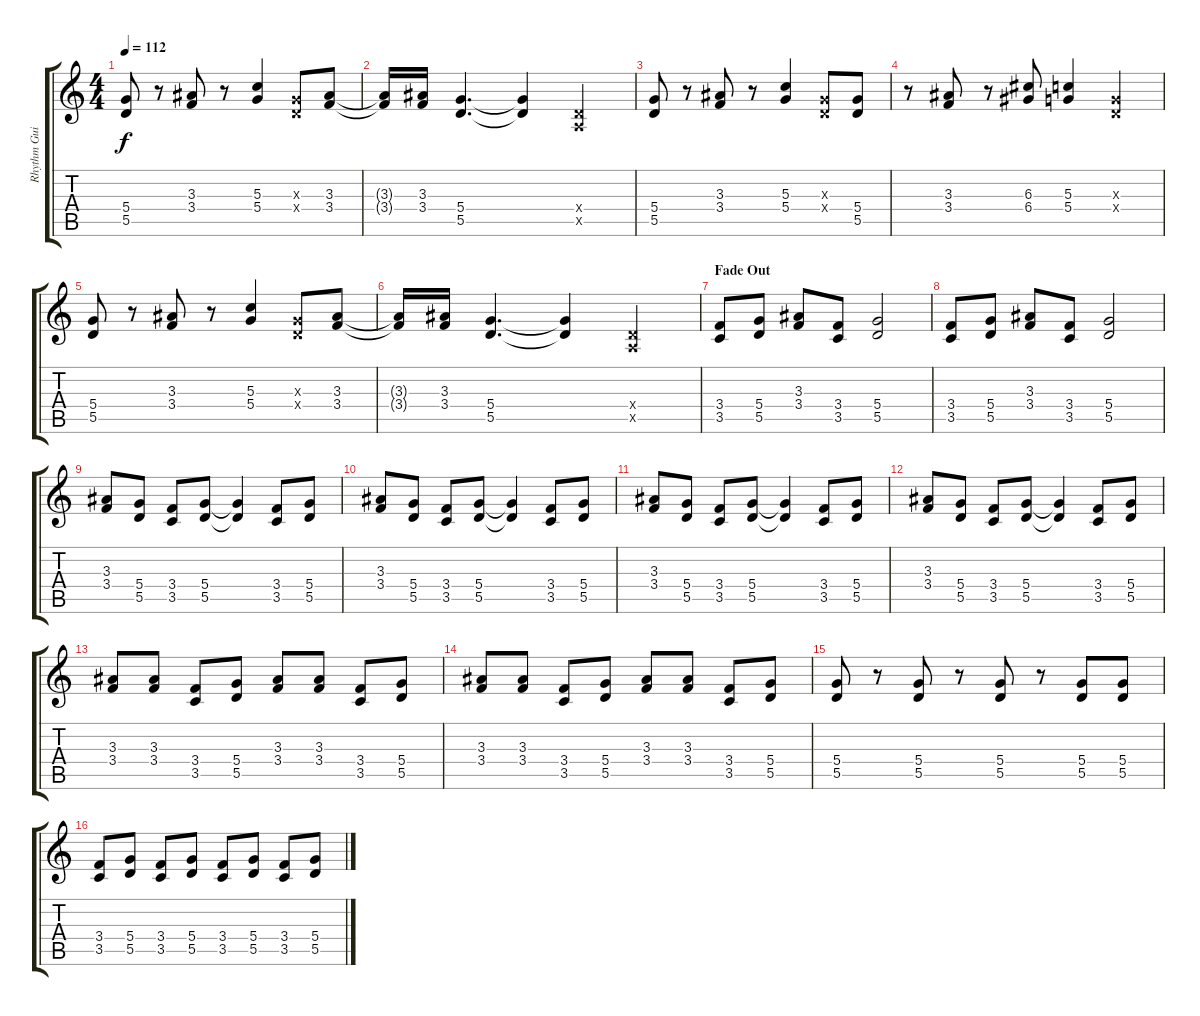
\track ("Rhythm Guitar" "Rhythm Gui") {instrument distortionguitar}
\staff {score tabs}
\tuning (E4 B3 G3 D3 A2 E2) {hide}
\ts (4 4)
\tempo 112
\clef g2
\ks c
(5.4 5.5).8{dy f} r.8 (3.3 3.4).8 r.8 (5.3 5.4).4 (0.3{x} 0.4{x}).8 (3.3 3.4).8 |
(3.3{t} 3.4{t}).16 (3.3 3.4).16 (5.4 5.5).4{d} (5.4{t} 5.5{t}).4 (0.4{x} 0.5{x}).4 |
(5.4 5.5).8 r.8 (3.3 3.4).8 r.8 (5.3 5.4).4 (0.3{x} 0.4{x}).8 (5.4 5.5).8 |
r.8 (3.3 3.4).8 r.8 (6.3 6.4).8 (5.3 5.4).4 (0.3{x} 0.4{x}).4 |
(5.4 5.5).8 r.8 (3.3 3.4).8 r.8 (5.3 5.4).4 (0.3{x} 0.4{x}).8 (3.3 3.4).8 |
(3.3{t} 3.4{t}).16 (3.3 3.4).16 (5.4 5.5).4{d} (5.4{t} 5.5{t}).4 (0.4{x} 0.5{x}).4 |
\section ("" "Fade Out")
(3.4 3.5).8{volume 9} (5.4 5.5).8 (3.3 3.4).8 (3.4 3.5).8 (5.4 5.5).2 |
(3.4 3.5).8 (5.4 5.5).8 (3.3 3.4).8 (3.4 3.5).8 (5.4 5.5).2 |
(3.3 3.4).8 (5.4 5.5).8 (3.4 3.5).8 (5.4 5.5).8 (5.4{t} 5.5{t}).4 (3.4 3.5).8 (5.4 5.5).8 |
(3.3 3.4).8 (5.4 5.5).8 (3.4 3.5).8 (5.4 5.5).8 (5.4{t} 5.5{t}).4 (3.4 3.5).8 (5.4 5.5).8 |
(3.3 3.4).8{volume 3} (5.4 5.5).8 (3.4 3.5).8 (5.4 5.5).8 (5.4{t} 5.5{t}).4 (3.4 3.5).8 (5.4 5.5).8 |
(3.3 3.4).8 (5.4 5.5).8 (3.4 3.5).8 (5.4 5.5).8 (5.4{t} 5.5{t}).4 (3.4 3.5).8 (5.4 5.5).8 |
(3.3 3.4).8 (3.3 3.4).8 (3.4 3.5).8 (5.4 5.5).8 (3.3 3.4).8 (3.3 3.4).8 (3.4 3.5).8 (5.4 5.5).8 |
(3.3 3.4).8 (3.3 3.4).8 (3.4 3.5).8 (5.4 5.5).8 (3.3 3.4).8 (3.3 3.4).8 (3.4 3.5).8 (5.4 5.5).8 |
(5.4 5.5).8{volume 0} r.8 (5.4 5.5).8 r.8 (5.4 5.5).8 r.8 (5.4 5.5).8 (5.4 5.5).8 |
(3.4 3.5).8 (5.4 5.5).8 (3.4 3.5).8 (5.4 5.5).8 (3.4 3.5).8 (5.4 5.5).8 (3.4 3.5).8 (5.4 5.5).8
